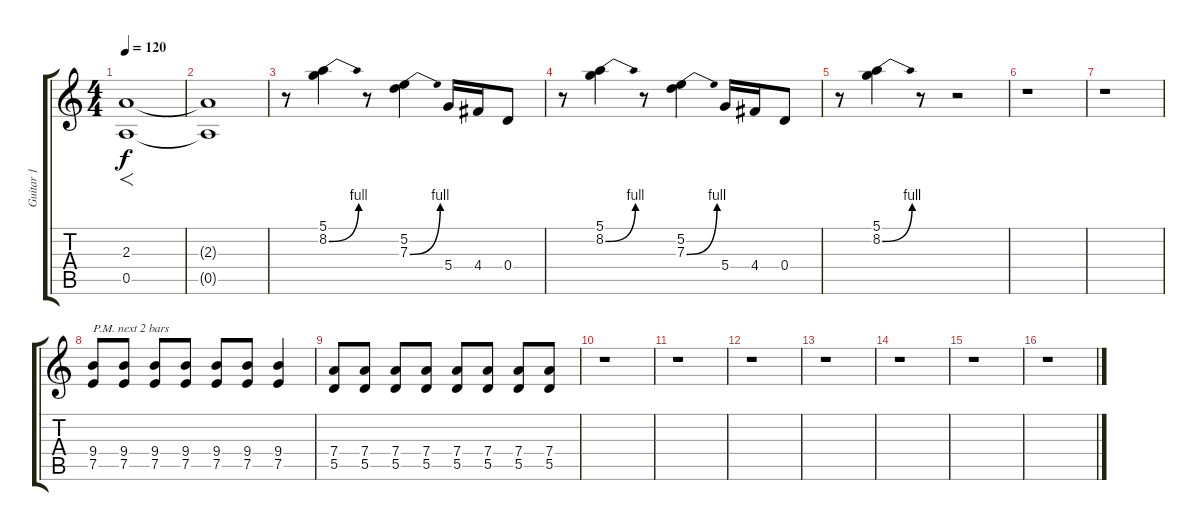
\track ("Guitar 1" "Guitar 1") {instrument distortionguitar}
\staff {score tabs}
\tuning (E4 B3 G3 D3 A2 E2) {hide}
\ts (4 4)
\tempo 120
\clef g2
\ks c
(2.3 0.5).1{f dy f instrument tuba} |
(2.3{t} 0.5{t}).1 |
r.8{instrument distortionguitar} (5.1 8.2{be (bend 0 0 60 4)}).4 r.8 (5.2 7.3{be (bend 0 0 60 4)}).4 5.4.16 4.4.16 0.4.8 |
r.8 (5.1 8.2{be (bend 0 0 60 4)}).4 r.8 (5.2 7.3{be (bend 0 0 60 4)}).4 5.4.16 4.4.16 0.4.8 |
r.8 (5.1 8.2{be (bend 0 0 60 4)}).4 r.8 r.2 |
r.1 |
r.1 |
(9.4 7.5).8{txt "P.M. next 2 bars"} (9.4 7.5).8 (9.4 7.5).8 (9.4 7.5).8 (9.4 7.5).8 (9.4 7.5).8 (9.4 7.5).4 |
(7.4 5.5).8 (7.4 5.5).8 (7.4 5.5).8 (7.4 5.5).8 (7.4 5.5).8 (7.4 5.5).8 (7.4 5.5).8 (7.4 5.5).8 |
r.1 |
r.1 |
r.1 |
r.1 |
r.1 |
r.1 |
r.1
